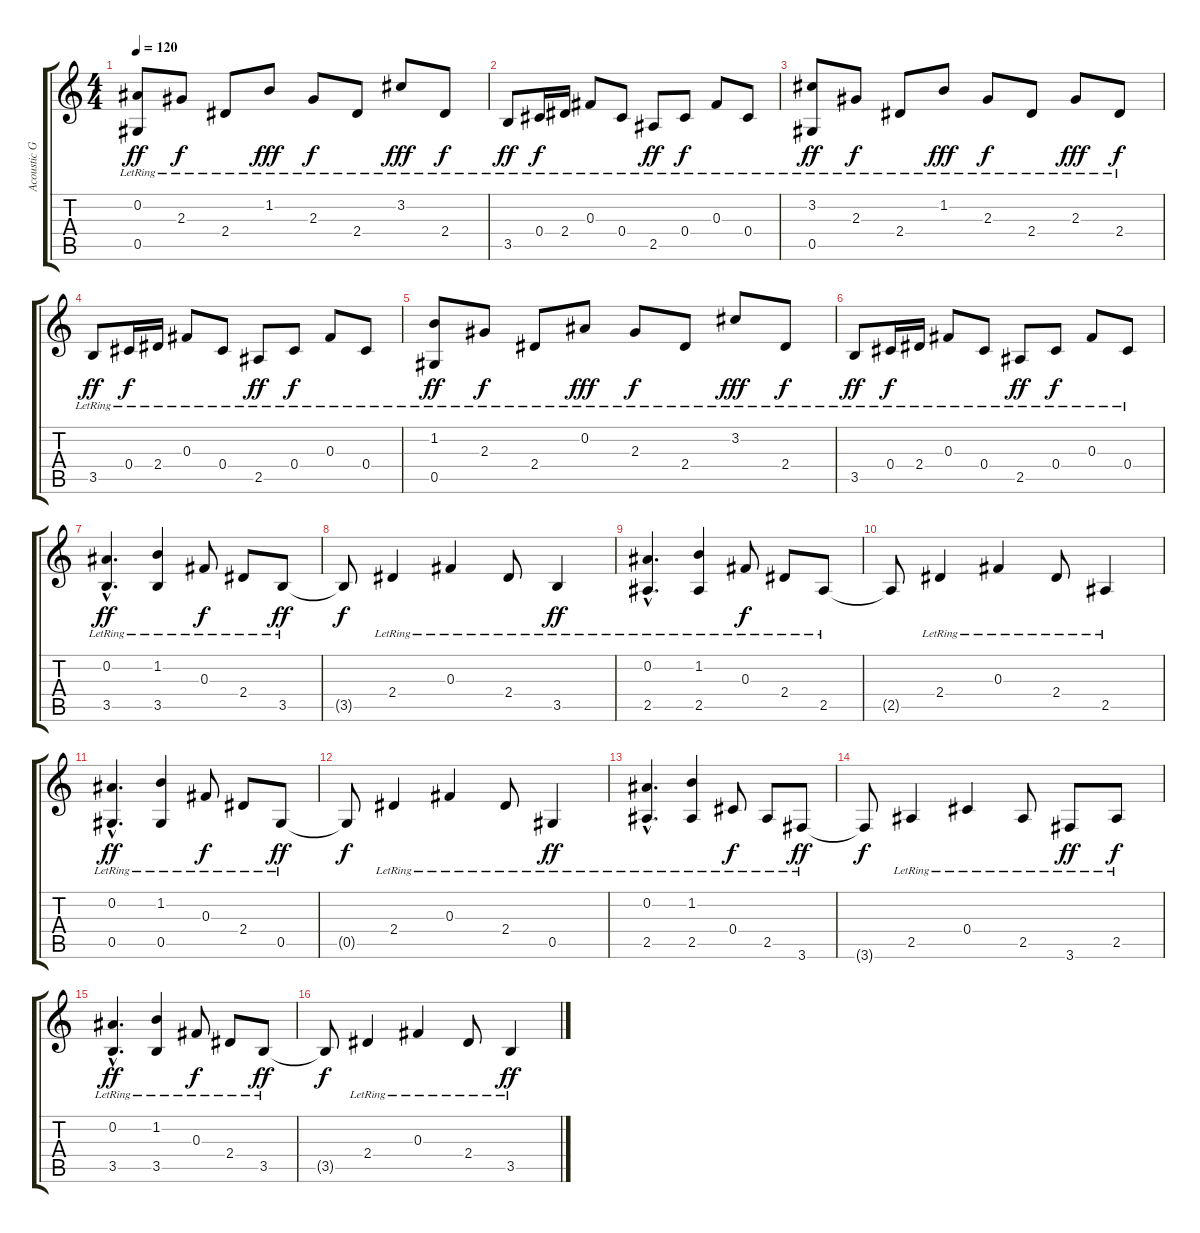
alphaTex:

\track ("Acoustic Guitar I" "Acoustic G") {instrument acousticguitarsteel}
\staff {score tabs}
\tuning (Eb4 Bb3 Gb3 Db3 Ab2 Eb2) {hide}
\ts (4 4)
\tempo 120
\clef g2
\ks c
(0.2{lr} 0.5{lr}).8{dy ff} 2.3{lr}.8{dy f} 2.4{lr}.8 1.2{lr}.8{dy fff} 2.3{lr}.8{dy f} 2.4{lr}.8 3.2{lr}.8{dy fff} 2.4{lr}.8{dy f} |
3.5{lr}.8{dy ff} 0.4{lr}.16{dy f} 2.4{lr}.16 0.3{lr}.8 0.4{lr}.8 2.5{lr}.8{dy ff} 0.4{lr}.8{dy f} 0.3{lr}.8 0.4{lr}.8 |
(3.2{lr} 0.5{lr}).8{dy ff} 2.3{lr}.8{dy f} 2.4{lr}.8 1.2{lr}.8{dy fff} 2.3{lr}.8{dy f} 2.4{lr}.8 2.3{lr}.8{dy fff} 2.4{lr}.8{dy f} |
3.5{lr}.8{dy ff} 0.4{lr}.16{dy f} 2.4{lr}.16 0.3{lr}.8 0.4{lr}.8 2.5{lr}.8{dy ff} 0.4{lr}.8{dy f} 0.3{lr}.8 0.4{lr}.8 |
(1.2{lr} 0.5{lr}).8{dy ff} 2.3{lr}.8{dy f} 2.4{lr}.8 0.2{lr}.8{dy fff} 2.3{lr}.8{dy f} 2.4{lr}.8 3.2{lr}.8{dy fff} 2.4{lr}.8{dy f} |
3.5{lr}.8{dy ff} 0.4{lr}.16{dy f} 2.4{lr}.16 0.3{lr}.8 0.4{lr}.8 2.5{lr}.8{dy ff} 0.4{lr}.8{dy f} 0.3{lr}.8 0.4{lr}.8 |
(0.2{hac lr} 3.5{hac lr}).4{d dy ff} (1.2{lr} 3.5{lr}).4 0.3{lr}.8{dy f} 2.4{lr}.8 3.5{lr}.8{dy ff} |
3.5{t}.8{dy f} 2.4{lr}.4 0.3{lr}.4 2.4{lr}.8 3.5{lr}.4{dy ff} |
(0.2{hac lr} 2.5{hac lr}).4{d} (1.2{lr} 2.5{lr}).4 0.3{lr}.8{dy f} 2.4{lr}.8 2.5{lr}.8 |
2.5{t}.8 2.4{lr}.4 0.3{lr}.4 2.4{lr}.8 2.5{lr}.4 |
(0.2{hac lr} 0.5{hac lr}).4{d dy ff} (1.2{lr} 0.5{lr}).4 0.3{lr}.8{dy f} 2.4{lr}.8 0.5{lr}.8{dy ff} |
0.5{t}.8{dy f} 2.4{lr}.4 0.3{lr}.4 2.4{lr}.8 0.5{lr}.4{dy ff} |
(0.2{hac lr} 2.5{hac lr}).4{d} (1.2{lr} 2.5{lr}).4 0.4{lr}.8{dy f} 2.5{lr}.8 3.6{lr}.8{dy ff} |
3.6{t}.8{dy f} 2.5{lr}.4 0.4{lr}.4 2.5{lr}.8 3.6{lr}.8{dy ff} 2.5{lr}.8{dy f} |
(0.2{hac lr} 3.5{hac lr}).4{d dy ff} (1.2{lr} 3.5{lr}).4 0.3{lr}.8{dy f} 2.4{lr}.8 3.5{lr}.8{dy ff} |
3.5{t}.8{dy f} 2.4{lr}.4 0.3{lr}.4 2.4{lr}.8 3.5{lr}.4{dy ff}
